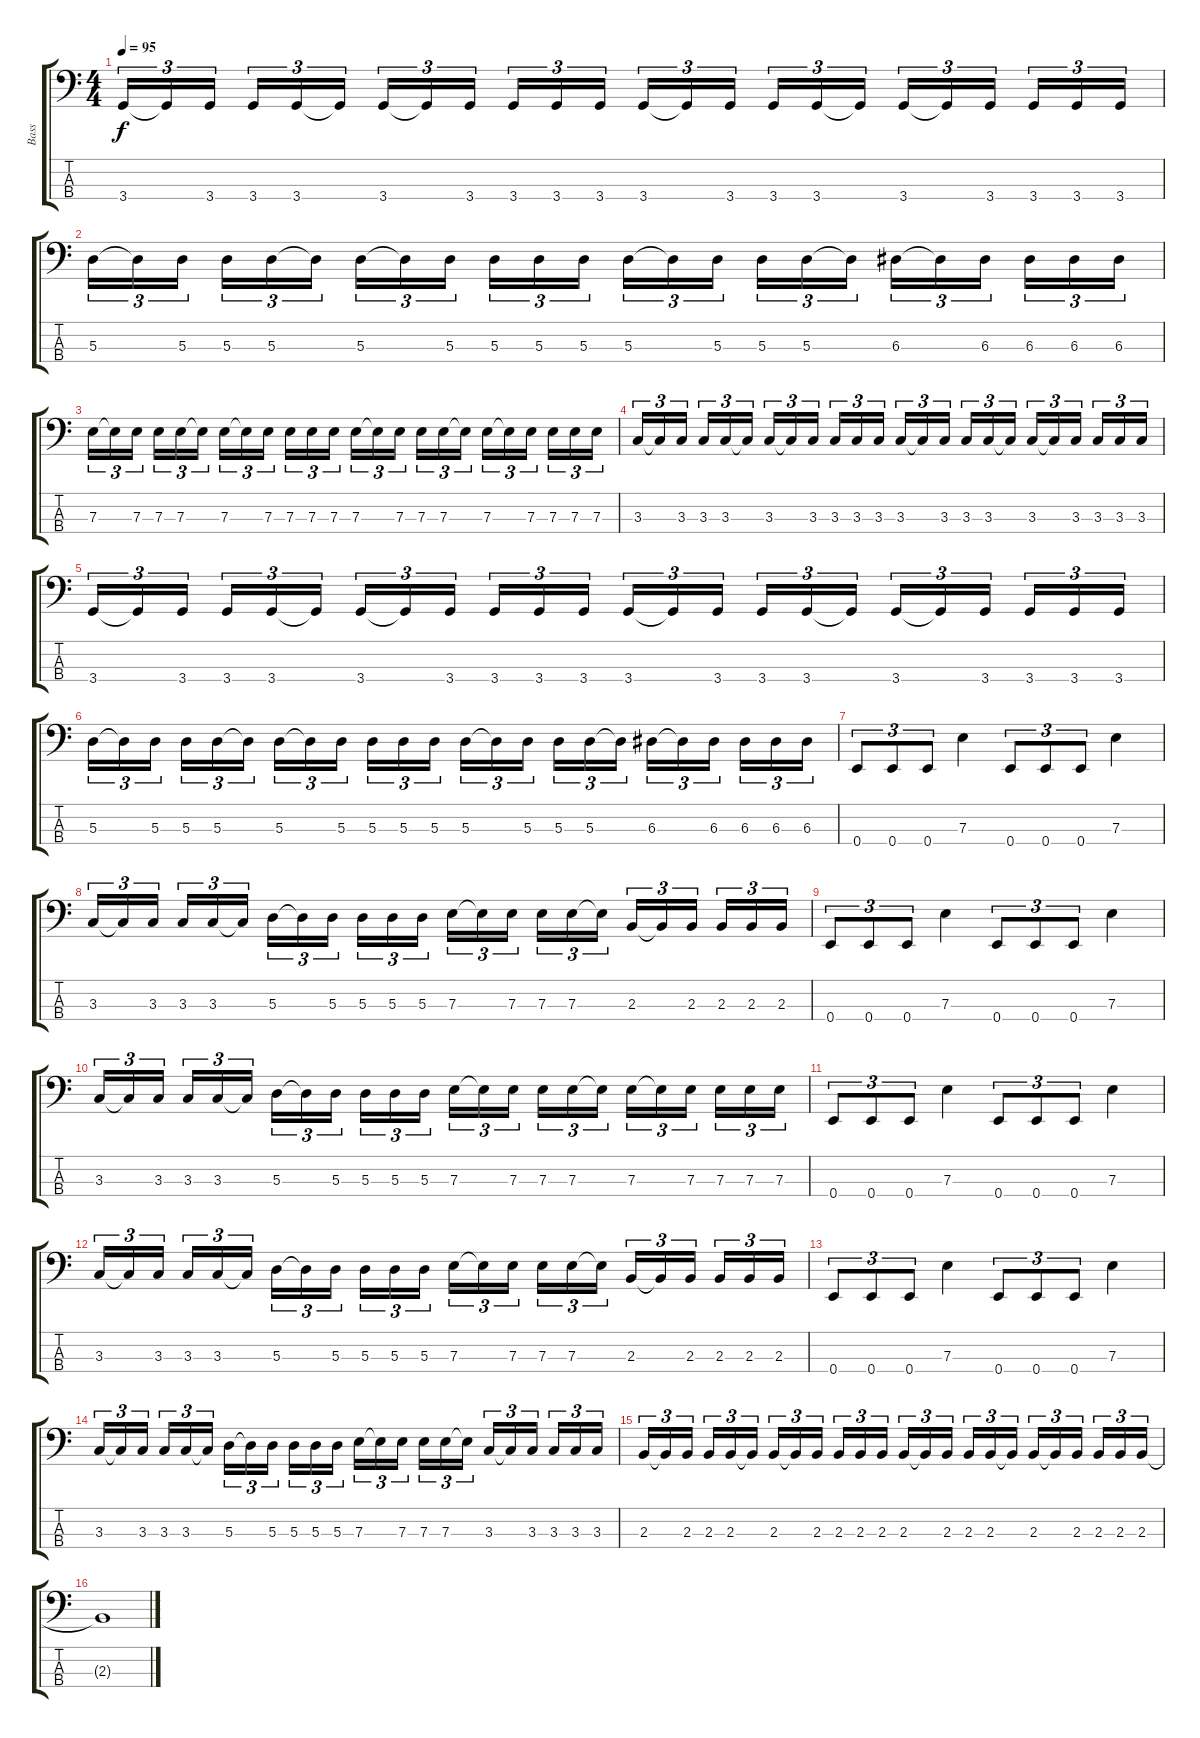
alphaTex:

\track ("Bass" "Bass") {instrument slapbass2}
\staff {score tabs}
\tuning (G2 D2 A1 E1) {hide}
\ts (4 4)
\tempo 95
\clef f4
\ks c
3.4.16{tu (3 2) dy f} 3.4{t}.16{tu (3 2)} 3.4.16{tu (3 2) beam splitsecondary} 3.4.16{tu (3 2)} 3.4.16{tu (3 2)} 3.4{t}.16{tu (3 2)} 3.4.16{tu (3 2)} 3.4{t}.16{tu (3 2)} 3.4.16{tu (3 2) beam splitsecondary} 3.4.16{tu (3 2)} 3.4.16{tu (3 2)} 3.4.16{tu (3 2)} 3.4.16{tu (3 2)} 3.4{t}.16{tu (3 2)} 3.4.16{tu (3 2) beam splitsecondary} 3.4.16{tu (3 2)} 3.4.16{tu (3 2)} 3.4{t}.16{tu (3 2)} 3.4.16{tu (3 2)} 3.4{t}.16{tu (3 2)} 3.4.16{tu (3 2) beam splitsecondary} 3.4.16{tu (3 2)} 3.4.16{tu (3 2)} 3.4.16{tu (3 2)} |
5.3.16{tu (3 2)} 5.3{t}.16{tu (3 2)} 5.3.16{tu (3 2) beam splitsecondary} 5.3.16{tu (3 2)} 5.3.16{tu (3 2)} 5.3{t}.16{tu (3 2)} 5.3.16{tu (3 2)} 5.3{t}.16{tu (3 2)} 5.3.16{tu (3 2) beam splitsecondary} 5.3.16{tu (3 2)} 5.3.16{tu (3 2)} 5.3.16{tu (3 2)} 5.3.16{tu (3 2)} 5.3{t}.16{tu (3 2)} 5.3.16{tu (3 2) beam splitsecondary} 5.3.16{tu (3 2)} 5.3.16{tu (3 2)} 5.3{t}.16{tu (3 2)} 6.3.16{tu (3 2)} 6.3{t}.16{tu (3 2)} 6.3.16{tu (3 2) beam splitsecondary} 6.3.16{tu (3 2)} 6.3.16{tu (3 2)} 6.3.16{tu (3 2)} |
7.3.16{tu (3 2)} 7.3{t}.16{tu (3 2)} 7.3.16{tu (3 2) beam splitsecondary} 7.3.16{tu (3 2)} 7.3.16{tu (3 2)} 7.3{t}.16{tu (3 2)} 7.3.16{tu (3 2)} 7.3{t}.16{tu (3 2)} 7.3.16{tu (3 2) beam splitsecondary} 7.3.16{tu (3 2)} 7.3.16{tu (3 2)} 7.3.16{tu (3 2)} 7.3.16{tu (3 2)} 7.3{t}.16{tu (3 2)} 7.3.16{tu (3 2) beam splitsecondary} 7.3.16{tu (3 2)} 7.3.16{tu (3 2)} 7.3{t}.16{tu (3 2)} 7.3.16{tu (3 2)} 7.3{t}.16{tu (3 2)} 7.3.16{tu (3 2) beam splitsecondary} 7.3.16{tu (3 2)} 7.3.16{tu (3 2)} 7.3.16{tu (3 2)} |
3.3.16{tu (3 2)} 3.3{t}.16{tu (3 2)} 3.3.16{tu (3 2) beam splitsecondary} 3.3.16{tu (3 2)} 3.3.16{tu (3 2)} 3.3{t}.16{tu (3 2)} 3.3.16{tu (3 2)} 3.3{t}.16{tu (3 2)} 3.3.16{tu (3 2) beam splitsecondary} 3.3.16{tu (3 2)} 3.3.16{tu (3 2)} 3.3.16{tu (3 2)} 3.3.16{tu (3 2)} 3.3{t}.16{tu (3 2)} 3.3.16{tu (3 2) beam splitsecondary} 3.3.16{tu (3 2)} 3.3.16{tu (3 2)} 3.3{t}.16{tu (3 2)} 3.3.16{tu (3 2)} 3.3{t}.16{tu (3 2)} 3.3.16{tu (3 2) beam splitsecondary} 3.3.16{tu (3 2)} 3.3.16{tu (3 2)} 3.3.16{tu (3 2)} |
3.4.16{tu (3 2)} 3.4{t}.16{tu (3 2)} 3.4.16{tu (3 2) beam splitsecondary} 3.4.16{tu (3 2)} 3.4.16{tu (3 2)} 3.4{t}.16{tu (3 2)} 3.4.16{tu (3 2)} 3.4{t}.16{tu (3 2)} 3.4.16{tu (3 2) beam splitsecondary} 3.4.16{tu (3 2)} 3.4.16{tu (3 2)} 3.4.16{tu (3 2)} 3.4.16{tu (3 2)} 3.4{t}.16{tu (3 2)} 3.4.16{tu (3 2) beam splitsecondary} 3.4.16{tu (3 2)} 3.4.16{tu (3 2)} 3.4{t}.16{tu (3 2)} 3.4.16{tu (3 2)} 3.4{t}.16{tu (3 2)} 3.4.16{tu (3 2) beam splitsecondary} 3.4.16{tu (3 2)} 3.4.16{tu (3 2)} 3.4.16{tu (3 2)} |
5.3.16{tu (3 2)} 5.3{t}.16{tu (3 2)} 5.3.16{tu (3 2) beam splitsecondary} 5.3.16{tu (3 2)} 5.3.16{tu (3 2)} 5.3{t}.16{tu (3 2)} 5.3.16{tu (3 2)} 5.3{t}.16{tu (3 2)} 5.3.16{tu (3 2) beam splitsecondary} 5.3.16{tu (3 2)} 5.3.16{tu (3 2)} 5.3.16{tu (3 2)} 5.3.16{tu (3 2)} 5.3{t}.16{tu (3 2)} 5.3.16{tu (3 2) beam splitsecondary} 5.3.16{tu (3 2)} 5.3.16{tu (3 2)} 5.3{t}.16{tu (3 2)} 6.3.16{tu (3 2)} 6.3{t}.16{tu (3 2)} 6.3.16{tu (3 2) beam splitsecondary} 6.3.16{tu (3 2)} 6.3.16{tu (3 2)} 6.3.16{tu (3 2)} |
0.4.8{tu (3 2)} 0.4.8{tu (3 2)} 0.4.8{tu (3 2)} 7.3.4 0.4.8{tu (3 2)} 0.4.8{tu (3 2)} 0.4.8{tu (3 2)} 7.3.4 |
3.3.16{tu (3 2)} 3.3{t}.16{tu (3 2)} 3.3.16{tu (3 2) beam splitsecondary} 3.3.16{tu (3 2)} 3.3.16{tu (3 2)} 3.3{t}.16{tu (3 2)} 5.3.16{tu (3 2)} 5.3{t}.16{tu (3 2)} 5.3.16{tu (3 2) beam splitsecondary} 5.3.16{tu (3 2)} 5.3.16{tu (3 2)} 5.3.16{tu (3 2)} 7.3.16{tu (3 2)} 7.3{t}.16{tu (3 2)} 7.3.16{tu (3 2) beam splitsecondary} 7.3.16{tu (3 2)} 7.3.16{tu (3 2)} 7.3{t}.16{tu (3 2)} 2.3.16{tu (3 2)} 2.3{t}.16{tu (3 2)} 2.3.16{tu (3 2) beam splitsecondary} 2.3.16{tu (3 2)} 2.3.16{tu (3 2)} 2.3.16{tu (3 2)} |
0.4.8{tu (3 2)} 0.4.8{tu (3 2)} 0.4.8{tu (3 2)} 7.3.4 0.4.8{tu (3 2)} 0.4.8{tu (3 2)} 0.4.8{tu (3 2)} 7.3.4 |
3.3.16{tu (3 2)} 3.3{t}.16{tu (3 2)} 3.3.16{tu (3 2) beam splitsecondary} 3.3.16{tu (3 2)} 3.3.16{tu (3 2)} 3.3{t}.16{tu (3 2)} 5.3.16{tu (3 2)} 5.3{t}.16{tu (3 2)} 5.3.16{tu (3 2) beam splitsecondary} 5.3.16{tu (3 2)} 5.3.16{tu (3 2)} 5.3.16{tu (3 2)} 7.3.16{tu (3 2)} 7.3{t}.16{tu (3 2)} 7.3.16{tu (3 2) beam splitsecondary} 7.3.16{tu (3 2)} 7.3.16{tu (3 2)} 7.3{t}.16{tu (3 2)} 7.3.16{tu (3 2)} 7.3{t}.16{tu (3 2)} 7.3.16{tu (3 2) beam splitsecondary} 7.3.16{tu (3 2)} 7.3.16{tu (3 2)} 7.3.16{tu (3 2)} |
0.4.8{tu (3 2)} 0.4.8{tu (3 2)} 0.4.8{tu (3 2)} 7.3.4 0.4.8{tu (3 2)} 0.4.8{tu (3 2)} 0.4.8{tu (3 2)} 7.3.4 |
3.3.16{tu (3 2)} 3.3{t}.16{tu (3 2)} 3.3.16{tu (3 2) beam splitsecondary} 3.3.16{tu (3 2)} 3.3.16{tu (3 2)} 3.3{t}.16{tu (3 2)} 5.3.16{tu (3 2)} 5.3{t}.16{tu (3 2)} 5.3.16{tu (3 2) beam splitsecondary} 5.3.16{tu (3 2)} 5.3.16{tu (3 2)} 5.3.16{tu (3 2)} 7.3.16{tu (3 2)} 7.3{t}.16{tu (3 2)} 7.3.16{tu (3 2) beam splitsecondary} 7.3.16{tu (3 2)} 7.3.16{tu (3 2)} 7.3{t}.16{tu (3 2)} 2.3.16{tu (3 2)} 2.3{t}.16{tu (3 2)} 2.3.16{tu (3 2) beam splitsecondary} 2.3.16{tu (3 2)} 2.3.16{tu (3 2)} 2.3.16{tu (3 2)} |
0.4.8{tu (3 2)} 0.4.8{tu (3 2)} 0.4.8{tu (3 2)} 7.3.4 0.4.8{tu (3 2)} 0.4.8{tu (3 2)} 0.4.8{tu (3 2)} 7.3.4 |
3.3.16{tu (3 2)} 3.3{t}.16{tu (3 2)} 3.3.16{tu (3 2) beam splitsecondary} 3.3.16{tu (3 2)} 3.3.16{tu (3 2)} 3.3{t}.16{tu (3 2)} 5.3.16{tu (3 2)} 5.3{t}.16{tu (3 2)} 5.3.16{tu (3 2) beam splitsecondary} 5.3.16{tu (3 2)} 5.3.16{tu (3 2)} 5.3.16{tu (3 2)} 7.3.16{tu (3 2)} 7.3{t}.16{tu (3 2)} 7.3.16{tu (3 2) beam splitsecondary} 7.3.16{tu (3 2)} 7.3.16{tu (3 2)} 7.3{t}.16{tu (3 2)} 3.3.16{tu (3 2)} 3.3{t}.16{tu (3 2)} 3.3.16{tu (3 2) beam splitsecondary} 3.3.16{tu (3 2)} 3.3.16{tu (3 2)} 3.3.16{tu (3 2)} |
2.3.16{tu (3 2)} 2.3{t}.16{tu (3 2)} 2.3.16{tu (3 2) beam splitsecondary} 2.3.16{tu (3 2)} 2.3.16{tu (3 2)} 2.3{t}.16{tu (3 2)} 2.3.16{tu (3 2)} 2.3{t}.16{tu (3 2)} 2.3.16{tu (3 2) beam splitsecondary} 2.3.16{tu (3 2)} 2.3.16{tu (3 2)} 2.3.16{tu (3 2)} 2.3.16{tu (3 2)} 2.3{t}.16{tu (3 2)} 2.3.16{tu (3 2) beam splitsecondary} 2.3.16{tu (3 2)} 2.3.16{tu (3 2)} 2.3{t}.16{tu (3 2)} 2.3.16{tu (3 2)} 2.3{t}.16{tu (3 2)} 2.3.16{tu (3 2) beam splitsecondary} 2.3.16{tu (3 2)} 2.3.16{tu (3 2)} 2.3.16{tu (3 2)} |
2.3{t}.1
